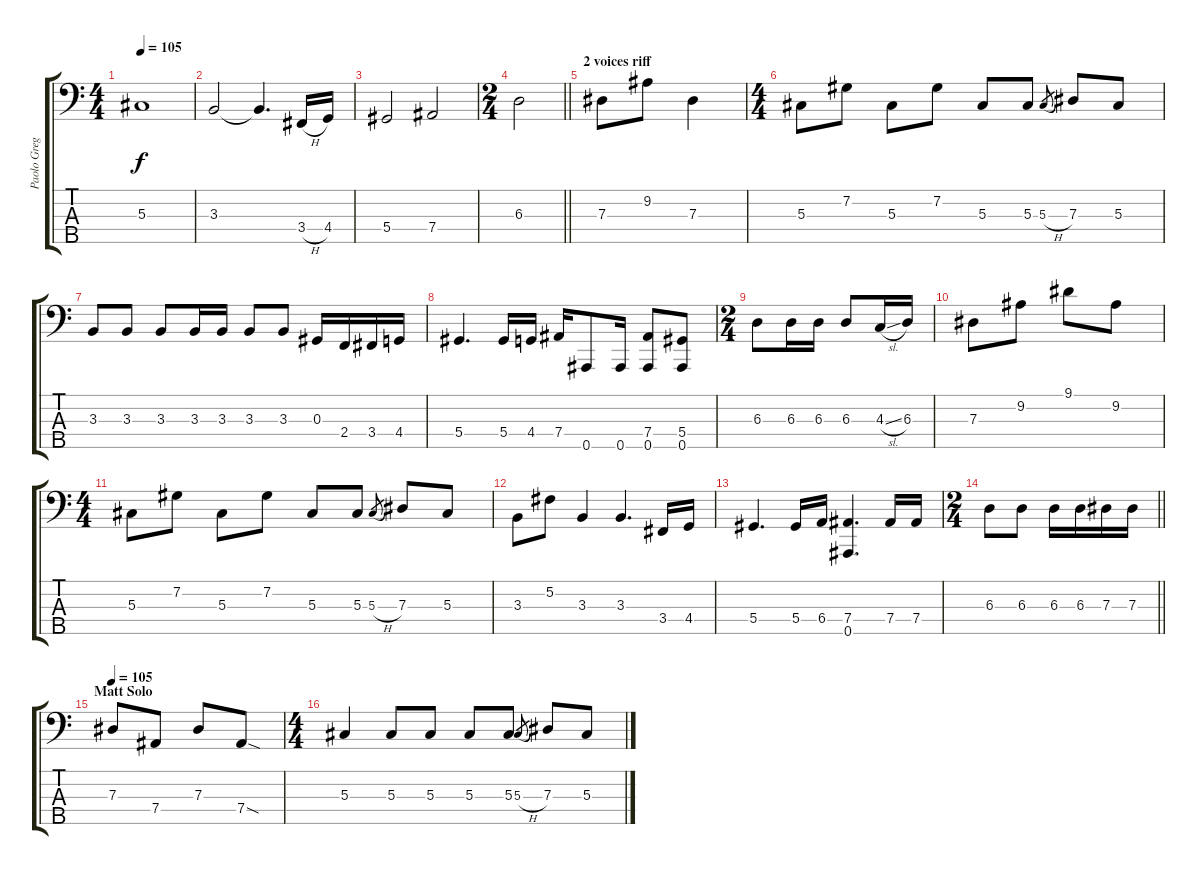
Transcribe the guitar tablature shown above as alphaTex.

\track ("Paolo Gregoletto (Bass Guitar)" "Paolo Greg") {instrument electricbasspick}
\staff {score tabs}
\tuning (Gb2 Db2 Ab1 Eb1 Bb0) {hide}
\ts (4 4)
\tempo 105
\clef f4
\ks c
5.3.1{dy f} |
3.3.2 3.3{t}.4{d} 3.4{h}.16 4.4.16 |
5.4.2 7.4.2 |
\ts (2 4)
\barLineRight lightlight
6.3.2 |
\section ("" "2 voices riff")
7.3.8 9.2.8 7.3.4 |
\ts (4 4)
5.3.8 7.2.8 5.3.8 7.2.8 5.3.8 5.3.8 5.3{h}.8{gr} 7.3.8 5.3.8 |
3.3.8 3.3.8 3.3.8 3.3.16 3.3.16 3.3.8 3.3.8 0.3.16 2.4.16 3.4.16 4.4.16 |
5.4.4{d} 5.4.16 4.4.16 7.4.16 0.5.8 0.5.16 (7.4 0.5).8 (5.4 0.5).8 |
\ts (2 4)
6.3.8 6.3.16 6.3.16 6.3.8 4.3{sl}.16 6.3.16 |
7.3.8 9.2.8 9.1.8 9.2.8 |
\ts (4 4)
5.3.8 7.2.8 5.3.8 7.2.8 5.3.8 5.3.8 5.3{h}.8{gr} 7.3.8 5.3.8 |
3.3.8 5.2.8 3.3.4 3.3.4{d} 3.4.16 4.4.16 |
5.4.4{d} 5.4.16 6.4.16 (7.4 0.5).4{d} 7.4.16 7.4.16 |
\ts (2 4)
\barLineRight lightlight
6.3.8 6.3.8 6.3.16 6.3.16 7.3.16 7.3.16 |
\section ("" "Matt Solo")
\tempo 105
7.3.8 7.4.8 7.3.8 7.4{sod}.8 |
\ts (4 4)
5.3.4 5.3.8 5.3.8 5.3.8 5.3.8 5.3{h}.8{gr} 7.3.8 5.3.8
